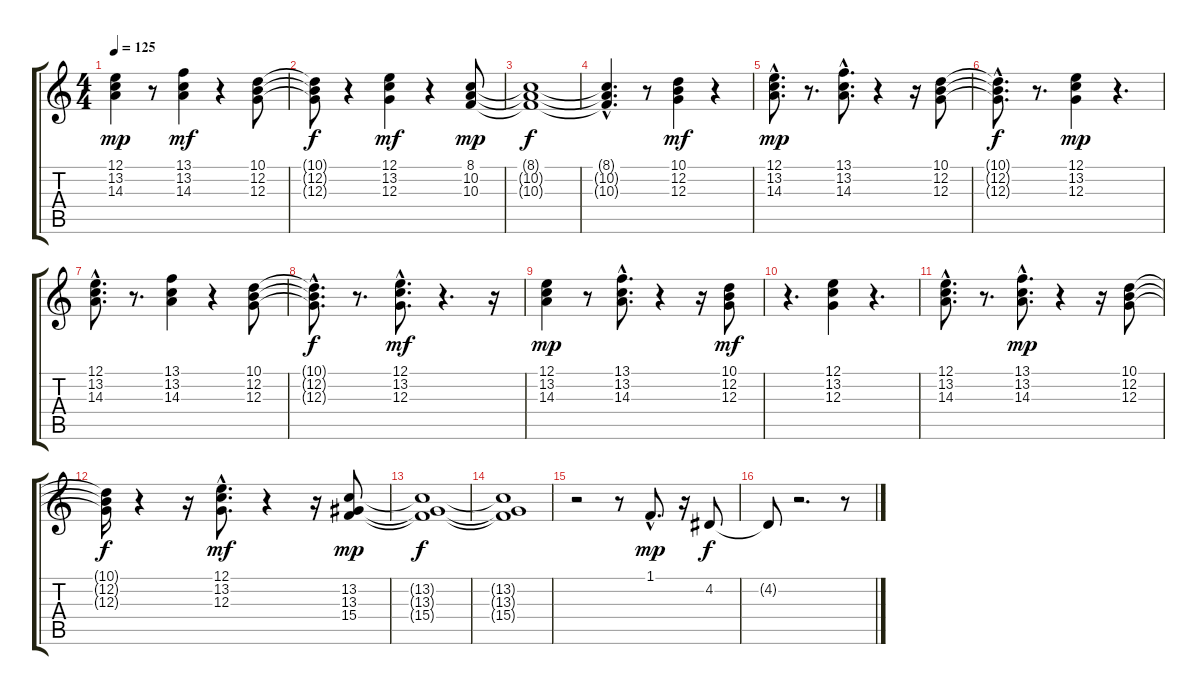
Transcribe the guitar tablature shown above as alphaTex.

\track "" {instrument fx5brightness}
\staff {score tabs}
\tuning (E4 B3 G3 D3 A2 E2) {hide}
\ts (4 4)
\tempo 125
\clef g2
\ks c
(12.1 13.2 14.3).4{dy mp} r.8 (13.1 13.2 14.3).4{dy mf} r.4 (10.1 12.2 12.3).8 |
(10.1{t} 12.2{t} 12.3{t}).8{dy f} r.4 (12.1 13.2 12.3).4{dy mf} r.4 (8.1 10.2 10.3).8{dy mp} |
(8.1{t} 10.2{t} 10.3{t}).1{dy f} |
(8.1{hac t} 10.2{hac t} 10.3{t}).4{d} r.8 (10.1 12.2 12.3).4{dy mf} r.4 |
(12.1{hac} 13.2{hac} 14.3{hac}).8{d dy mp} r.8{d} (13.1{hac} 13.2{hac} 14.3{hac}).8{d} r.4 r.16 (10.1 12.2 12.3).8 |
(10.1{hac t} 12.2{hac t} 12.3{hac t}).8{d dy f} r.8{d} (12.1 13.2 12.3).4{dy mp} r.4{d} |
(12.1{hac} 13.2{hac} 14.3{hac}).8{d} r.8{d} (13.1 13.2 14.3).4 r.4 (10.1 12.2 12.3).8 |
(10.1{hac t} 12.2{hac t} 12.3{hac t}).8{d dy f} r.8{d} (12.1{hac} 13.2{hac} 12.3{hac}).8{d dy mf} r.4{d} r.16 |
(12.1 13.2 14.3).4{dy mp} r.8 (13.1{hac} 13.2{hac} 14.3{hac}).8{d} r.4 r.16 (10.1 12.2 12.3).8{dy mf} |
r.4{d} (12.1 13.2 12.3).4 r.4{d} |
(12.1{hac} 13.2 14.3{hac}).8{d} r.8{d} (13.1{hac} 13.2{hac} 14.3{hac}).8{d dy mp} r.4 r.16 (10.1 12.2 12.3).8 |
(10.1{t} 12.2{t} 12.3{t}).16{dy f} r.4 r.16 (12.1 13.2 12.3{hac}).8{d dy mf} r.4 r.16 (13.2 13.3 15.4).8{dy mp} |
(13.2{t} 13.3{t} 15.4{t}).1{dy f} |
(13.2{t} 13.3{t} 15.4{t}).1 |
r.2 r.8 1.1{hac}.8{d dy mp} r.16 4.2.8{dy f} |
4.2{t}.8 r.2{d} r.8
